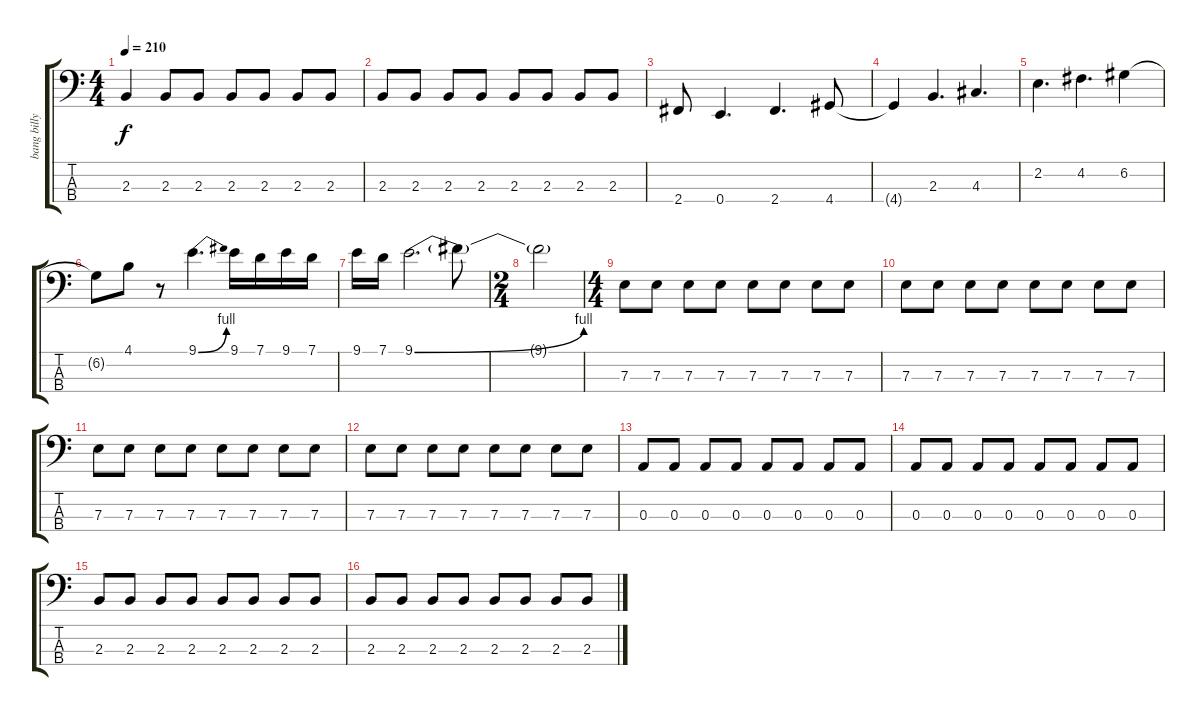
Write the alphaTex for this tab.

\track ("bang billy" "bang billy") {instrument electricbassfinger}
\staff {score tabs}
\tuning (G2 D2 A1 E1) {hide}
\ts (4 4)
\tempo 210
\clef f4
\ks c
2.3.4{dy f} 2.3.8 2.3.8 2.3.8 2.3.8 2.3.8 2.3.8 |
2.3.8 2.3.8 2.3.8 2.3.8 2.3.8 2.3.8 2.3.8 2.3.8 |
2.4.8 0.4.4{d} 2.4.4{d} 4.4.8 |
4.4{t}.4 2.3.4{d} 4.3.4{d} |
2.2.4{d} 4.2.4{d} 6.2.4 |
6.2{t}.8 4.1.8 r.8 9.1{be (bend 0 0 60 4)}.4{d} 9.1.16 7.1.16 9.1.16 7.1.16 |
9.1.16 7.1.16 9.1{be (bend 0 0 60 4)}.2{d} 9.1{t}.8 |
\ts (2 4)
9.1{t}.2 |
\ts (4 4)
7.3.8 7.3.8 7.3.8 7.3.8 7.3.8 7.3.8 7.3.8 7.3.8 |
7.3.8 7.3.8 7.3.8 7.3.8 7.3.8 7.3.8 7.3.8 7.3.8 |
7.3.8 7.3.8 7.3.8 7.3.8 7.3.8 7.3.8 7.3.8 7.3.8 |
7.3.8 7.3.8 7.3.8 7.3.8 7.3.8 7.3.8 7.3.8 7.3.8 |
0.3.8 0.3.8 0.3.8 0.3.8 0.3.8 0.3.8 0.3.8 0.3.8 |
0.3.8 0.3.8 0.3.8 0.3.8 0.3.8 0.3.8 0.3.8 0.3.8 |
2.3.8 2.3.8 2.3.8 2.3.8 2.3.8 2.3.8 2.3.8 2.3.8 |
2.3.8 2.3.8 2.3.8 2.3.8 2.3.8 2.3.8 2.3.8 2.3.8
